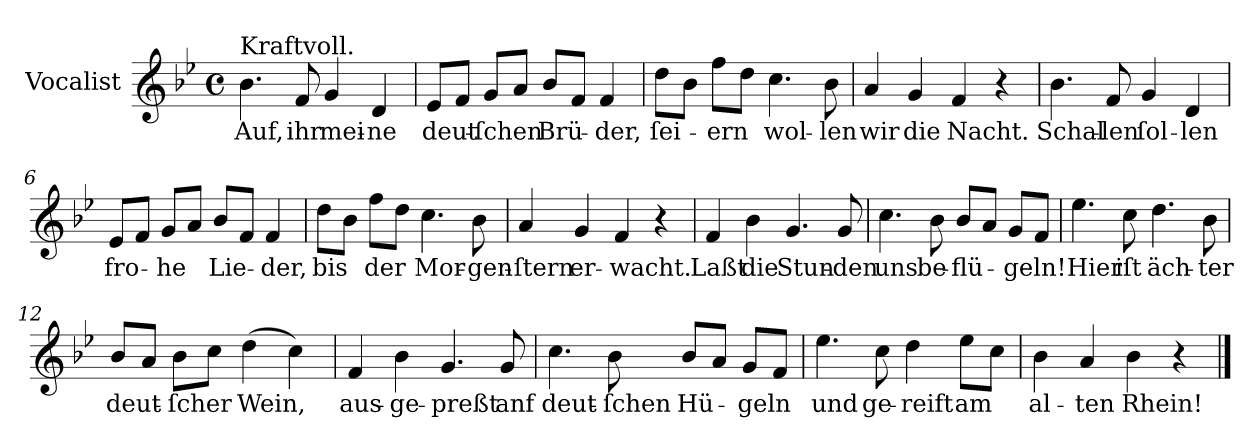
**kern	**text
*part1	*part1
*staff1	*staff1
*I"Vocalist	*
*clefG2	*
*k[b-e-]	*
*B-:	*
*M4/4	*
*met(c)	*
=1	=1
!LO:TX:a:t=Kraftvoll.	!
4.b-	Auf,
8f	ihr
4g	mei-
4d	-ne
=2	=2
8e-L	deut-
8fJ	.
8gL	-ſchen
8aJ	.
8b-L	Brü-
8fJ	.
4f	-der,
=3	=3
8ddL	ſei-
8b-J	.
8ffL	-ern
8ddJ	.
4.cc	wol-
8b-	-len
=4	=4
4a	wir
4g	die
4f	Nacht.
4r	.
=5	=5
4.b-	Schal-
8f	-len
4g	ſol-
4d	-len
=6	=6
8e-L	fro-
8fJ	.
8gL	-he
8aJ	.
8b-L	Lie-
8fJ	.
4f	-der,
=7	=7
8ddL	bis
8b-J	.
8ffL	der
8ddJ	.
4.cc	Mor-
8b-	-gen-
=8	=8
4a	-ſtern
4g	er-
4f	-wacht.
4r	.
=9	=9
4f	Laßt
4b-	die
4.g	Stun-
8g	-den
=10	=10
4.cc	uns
8b-	be-
8b-L	-flü-
8aJ	.
8gL	-geln!
8fJ	.
=11	=11
4.ee-	Hier
8cc	iſt
4.dd	äch-
8b-	-ter
=12	=12
8b-L	deut-
8aJ	.
8b-L	-ſcher
8ccJ	.
(4dd	Wein,
4cc)	.
=13	=13
4f	aus-
4b-	-ge-
4.g	-preßt
8g	anf
=14	=14
4.cc	deut-
8b-	-ſchen
8b-/L	Hü-
8aJ	.
8gL	-geln
8fJ	.
=15	=15
4.ee-	und
8cc	ge-
4dd	-reift
8ee-L	am
8ccJ	.
=16	=16
4b-	al-
4a	-ten
4b-	Rhein!
4r	.
==	==
*-	*-
